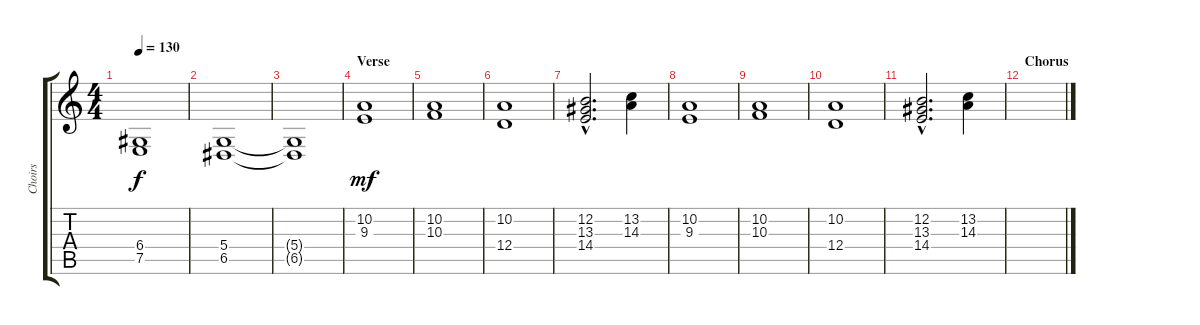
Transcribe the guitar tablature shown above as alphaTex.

\track ("Choirs" "Choirs") {instrument choiraahs}
\staff {score tabs}
\tuning (E4 B3 G3 D3 A2 E2) {hide}
\ts (4 4)
\tempo 130
\clef g2
\ks c
(6.4{t} 7.5{t}).1{dy f} |
(5.4 6.5).1 |
(5.4{t} 6.5{t}).1 |
\section ("" "Verse")
(10.2 9.3).1{dy mf} |
(10.2 10.3).1 |
(10.2 12.4).1 |
(12.2{hac} 13.3{hac} 14.4{hac}).2{d} (13.2 14.3).4 |
(10.2 9.3).1 |
(10.2 10.3).1 |
(10.2 12.4).1 |
(12.2{hac} 13.3{hac} 14.4{hac}).2{d} (13.2 14.3).4 |
\section ("" "Chorus ")
